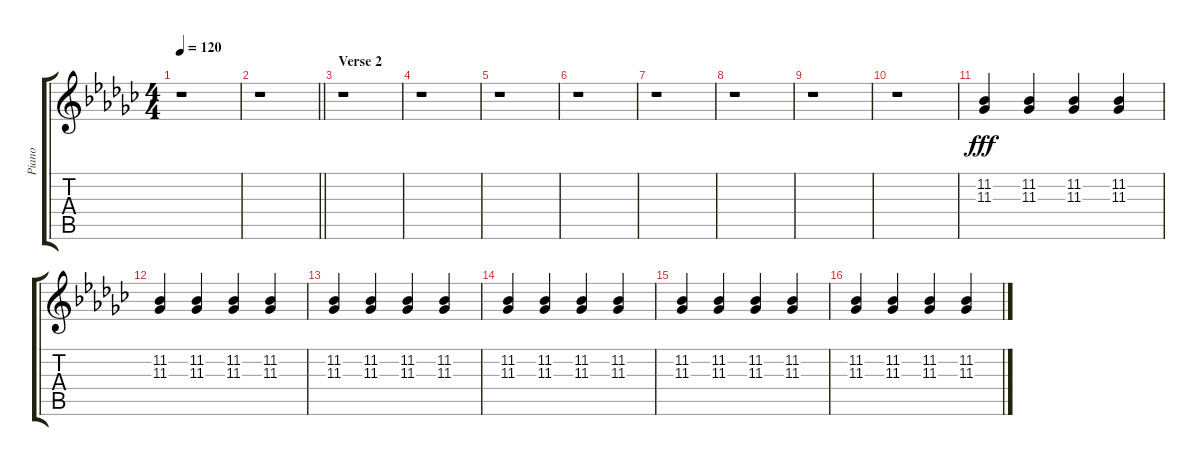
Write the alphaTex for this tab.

\track ("Piano" "Piano") {instrument acousticgrandpiano}
\staff {score tabs}
\tuning (E4 B3 G3 D3 A2 E2) {hide}
\ts (4 4)
\tempo 120
\clef g2
\ks gb
r.1{dy fff} |
\barLineRight lightlight
r.1 |
\section ("" "Verse 2")
r.1 |
r.1 |
r.1 |
r.1 |
r.1 |
r.1 |
r.1 |
r.1 |
(11.2 11.3).4 (11.2 11.3).4 (11.2 11.3).4 (11.2 11.3).4 |
(11.2 11.3).4 (11.2 11.3).4 (11.2 11.3).4 (11.2 11.3).4 |
(11.2 11.3).4 (11.2 11.3).4 (11.2 11.3).4 (11.2 11.3).4 |
(11.2 11.3).4 (11.2 11.3).4 (11.2 11.3).4 (11.2 11.3).4 |
(11.2 11.3).4 (11.2 11.3).4 (11.2 11.3).4 (11.2 11.3).4 |
(11.2 11.3).4 (11.2 11.3).4 (11.2 11.3).4 (11.2 11.3).4
